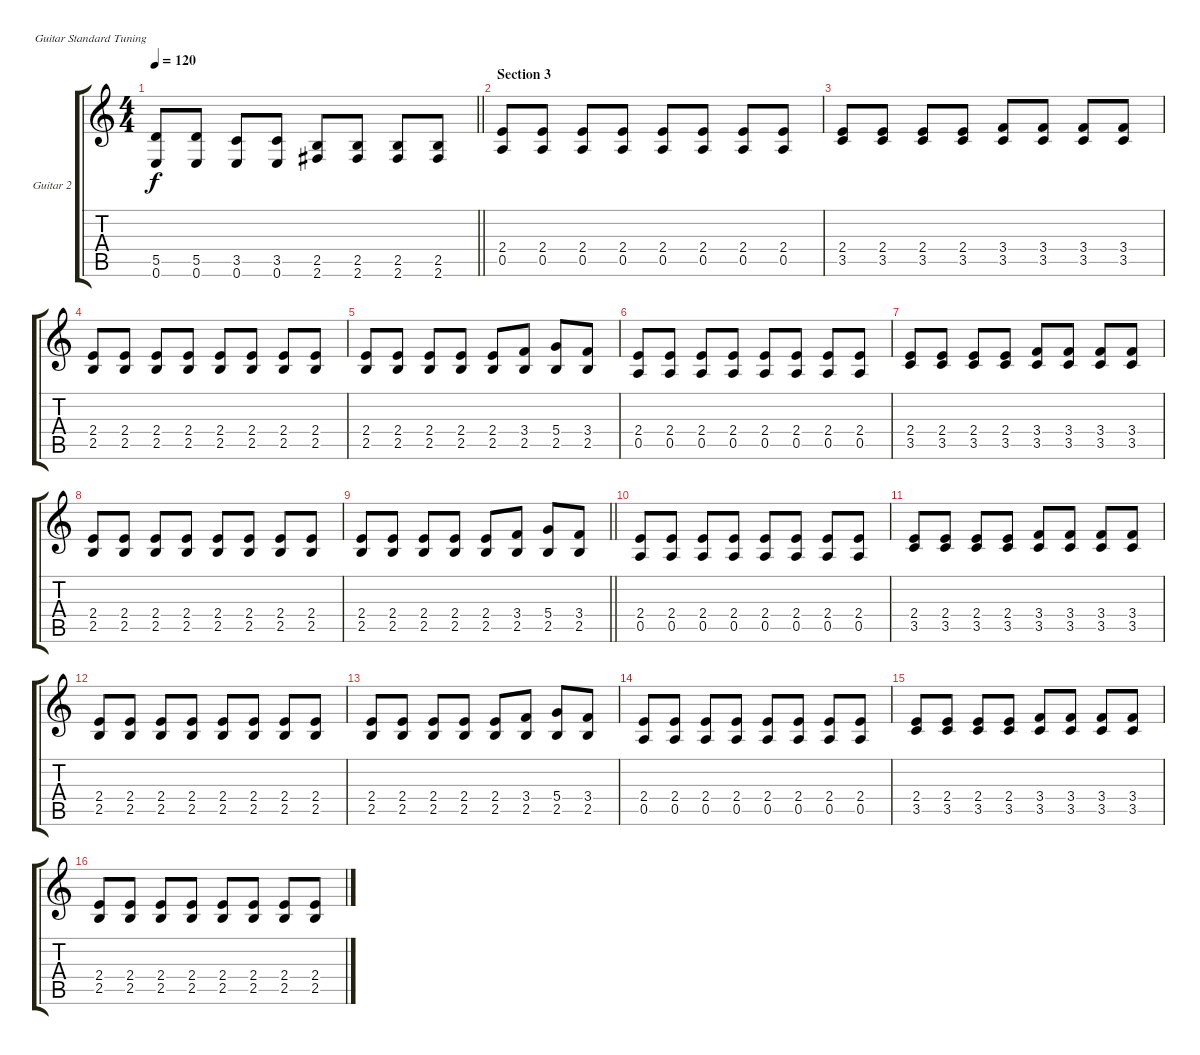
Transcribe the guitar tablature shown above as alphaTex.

\defaultSystemsLayout 4
\bracketExtendMode groupsimilarinstruments
\firstSystemTrackNameOrientation horizontal
\otherSystemsTrackNameOrientation horizontal
\track ("Guitar 2" "Guitar 2") {instrument distortionguitar}
\staff {score tabs}
\tuning (E4 B3 G3 D3 A2 E2)
\ts (4 4)
\tempo 120
\clef g2
\barLineRight lightlight
\ks c
(0.6 5.5).8{dy f} (0.6 5.5).8 (0.6 3.5).8 (0.6 3.5).8 (2.6 2.5).8 (2.6 2.5).8 (2.6 2.5).8 (2.6 2.5).8 |
\section ("" "Section 3")
(0.5 2.4).8 (0.5 2.4).8 (0.5 2.4).8 (0.5 2.4).8 (0.5 2.4).8 (0.5 2.4).8 (0.5 2.4).8 (0.5 2.4).8 |
(3.5 2.4).8 (3.5 2.4).8 (3.5 2.4).8 (3.5 2.4).8 (3.5 3.4).8 (3.5 3.4).8 (3.5 3.4).8 (3.5 3.4).8 |
(2.5 2.4).8 (2.5 2.4).8 (2.5 2.4).8 (2.5 2.4).8 (2.5 2.4).8 (2.5 2.4).8 (2.5 2.4).8 (2.5 2.4).8 |
(2.5 2.4).8 (2.5 2.4).8 (2.5 2.4).8 (2.5 2.4).8 (2.5 2.4).8 (2.5 3.4).8 (2.5 5.4).8 (2.5 3.4).8 |
(0.5 2.4).8 (0.5 2.4).8 (0.5 2.4).8 (0.5 2.4).8 (0.5 2.4).8 (0.5 2.4).8 (0.5 2.4).8 (0.5 2.4).8 |
(3.5 2.4).8 (3.5 2.4).8 (3.5 2.4).8 (3.5 2.4).8 (3.5 3.4).8 (3.5 3.4).8 (3.5 3.4).8 (3.5 3.4).8 |
(2.5 2.4).8 (2.5 2.4).8 (2.5 2.4).8 (2.5 2.4).8 (2.5 2.4).8 (2.5 2.4).8 (2.5 2.4).8 (2.5 2.4).8 |
\barLineRight lightlight
(2.5 2.4).8 (2.5 2.4).8 (2.5 2.4).8 (2.5 2.4).8 (2.5 2.4).8 (2.5 3.4).8 (2.5 5.4).8 (2.5 3.4).8 |
(0.5 2.4).8 (0.5 2.4).8 (0.5 2.4).8 (0.5 2.4).8 (0.5 2.4).8 (0.5 2.4).8 (0.5 2.4).8 (0.5 2.4).8 |
(3.5 2.4).8 (3.5 2.4).8 (3.5 2.4).8 (3.5 2.4).8 (3.5 3.4).8 (3.5 3.4).8 (3.5 3.4).8 (3.5 3.4).8 |
(2.5 2.4).8 (2.5 2.4).8 (2.5 2.4).8 (2.5 2.4).8 (2.5 2.4).8 (2.5 2.4).8 (2.5 2.4).8 (2.5 2.4).8 |
(2.5 2.4).8 (2.5 2.4).8 (2.5 2.4).8 (2.5 2.4).8 (2.5 2.4).8 (2.5 3.4).8 (2.5 5.4).8 (2.5 3.4).8 |
(0.5 2.4).8 (0.5 2.4).8 (0.5 2.4).8 (0.5 2.4).8 (0.5 2.4).8 (0.5 2.4).8 (0.5 2.4).8 (0.5 2.4).8 |
(3.5 2.4).8 (3.5 2.4).8 (3.5 2.4).8 (3.5 2.4).8 (3.5 3.4).8 (3.5 3.4).8 (3.5 3.4).8 (3.5 3.4).8 |
(2.5 2.4).8 (2.5 2.4).8 (2.5 2.4).8 (2.5 2.4).8 (2.5 2.4).8 (2.5 2.4).8 (2.5 2.4).8 (2.5 2.4).8
